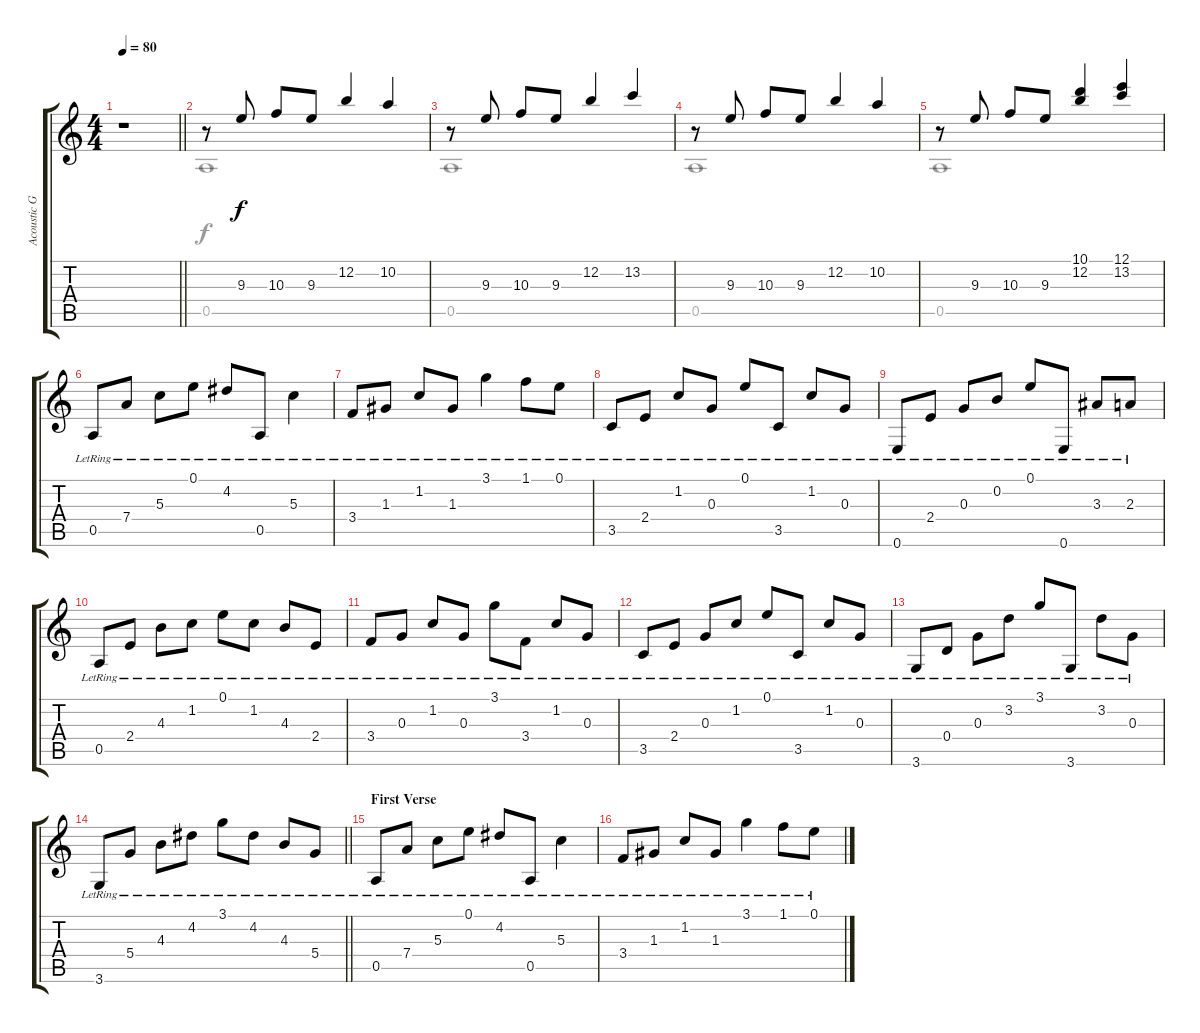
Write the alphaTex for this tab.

\track ("Acoustic Guitar I" "Acoustic G") {instrument acousticguitarsteel}
\staff {score tabs}
\tuning (E4 B3 G3 D3 A2 E2) {hide}
\voice
\ts (4 4)
\tempo 80
\clef g2
\barLineRight lightlight
\ks c
r.1{dy f} |
r.8{beam Up} 9.3.8{beam Up} 10.3.8 9.3.8 12.2.4 10.2.4 |
r.8{beam Up} 9.3.8{beam Up} 10.3.8 9.3.8 12.2.4 13.2.4 |
r.8{beam Up} 9.3.8{beam Up} 10.3.8 9.3.8 12.2.4 10.2.4 |
r.8{beam Up} 9.3.8{beam Up} 10.3.8 9.3.8 (10.1 12.2).4 (12.1 13.2).4 |
0.5{lr}.8 7.4{lr}.8 5.3{lr}.8 0.1{lr}.8 4.2{lr}.8 0.5{lr}.8 5.3{lr}.4 |
3.4{lr}.8 1.3{lr}.8 1.2{lr}.8 1.3{lr}.8 3.1{lr}.4 1.1{lr}.8 0.1{lr}.8 |
3.5{lr}.8 2.4{lr}.8 1.2{lr}.8 0.3{lr}.8 0.1{lr}.8 3.5{lr}.8 1.2{lr}.8 0.3{lr}.8 |
0.6{lr}.8 2.4{lr}.8 0.3{lr}.8 0.2{lr}.8 0.1{lr}.8 0.6{lr}.8 3.3{lr}.8 2.3{lr}.8 |
0.5{lr}.8 2.4{lr}.8 4.3{lr}.8 1.2{lr}.8 0.1{lr}.8 1.2{lr}.8 4.3{lr}.8 2.4{lr}.8 |
3.4{lr}.8 0.3{lr}.8 1.2{lr}.8 0.3{lr}.8 3.1{lr}.8 3.4{lr}.8 1.2{lr}.8 0.3{lr}.8 |
3.5{lr}.8 2.4{lr}.8 0.3{lr}.8 1.2{lr}.8 0.1{lr}.8 3.5{lr}.8 1.2{lr}.8 0.3{lr}.8 |
3.6{lr}.8 0.4{lr}.8 0.3{lr}.8 3.2{lr}.8 3.1{lr}.8 3.6{lr}.8 3.2{lr}.8 0.3{lr}.8 |
\barLineRight lightlight
3.6{lr}.8 5.4{lr}.8 4.3{lr}.8 4.2{lr}.8 3.1{lr}.8 4.2{lr}.8 4.3{lr}.8 5.4{lr}.8 |
\section ("" "First Verse")
0.5{lr}.8 7.4{lr}.8 5.3{lr}.8 0.1{lr}.8 4.2{lr}.8 0.5{lr}.8 5.3{lr}.4 |
3.4{lr}.8 1.3{lr}.8 1.2{lr}.8 1.3{lr}.8 3.1{lr}.4 1.1{lr}.8 0.1{lr}.8
\voice
\clef g2
\ottava regular
\simile none
\barLineRight lightlight
\ks c
|
0.5.1 |
0.5.1 |
0.5.1 |
0.5.1 |
|
|
|
|
|
|
|
|
\barLineRight lightlight
|
|
